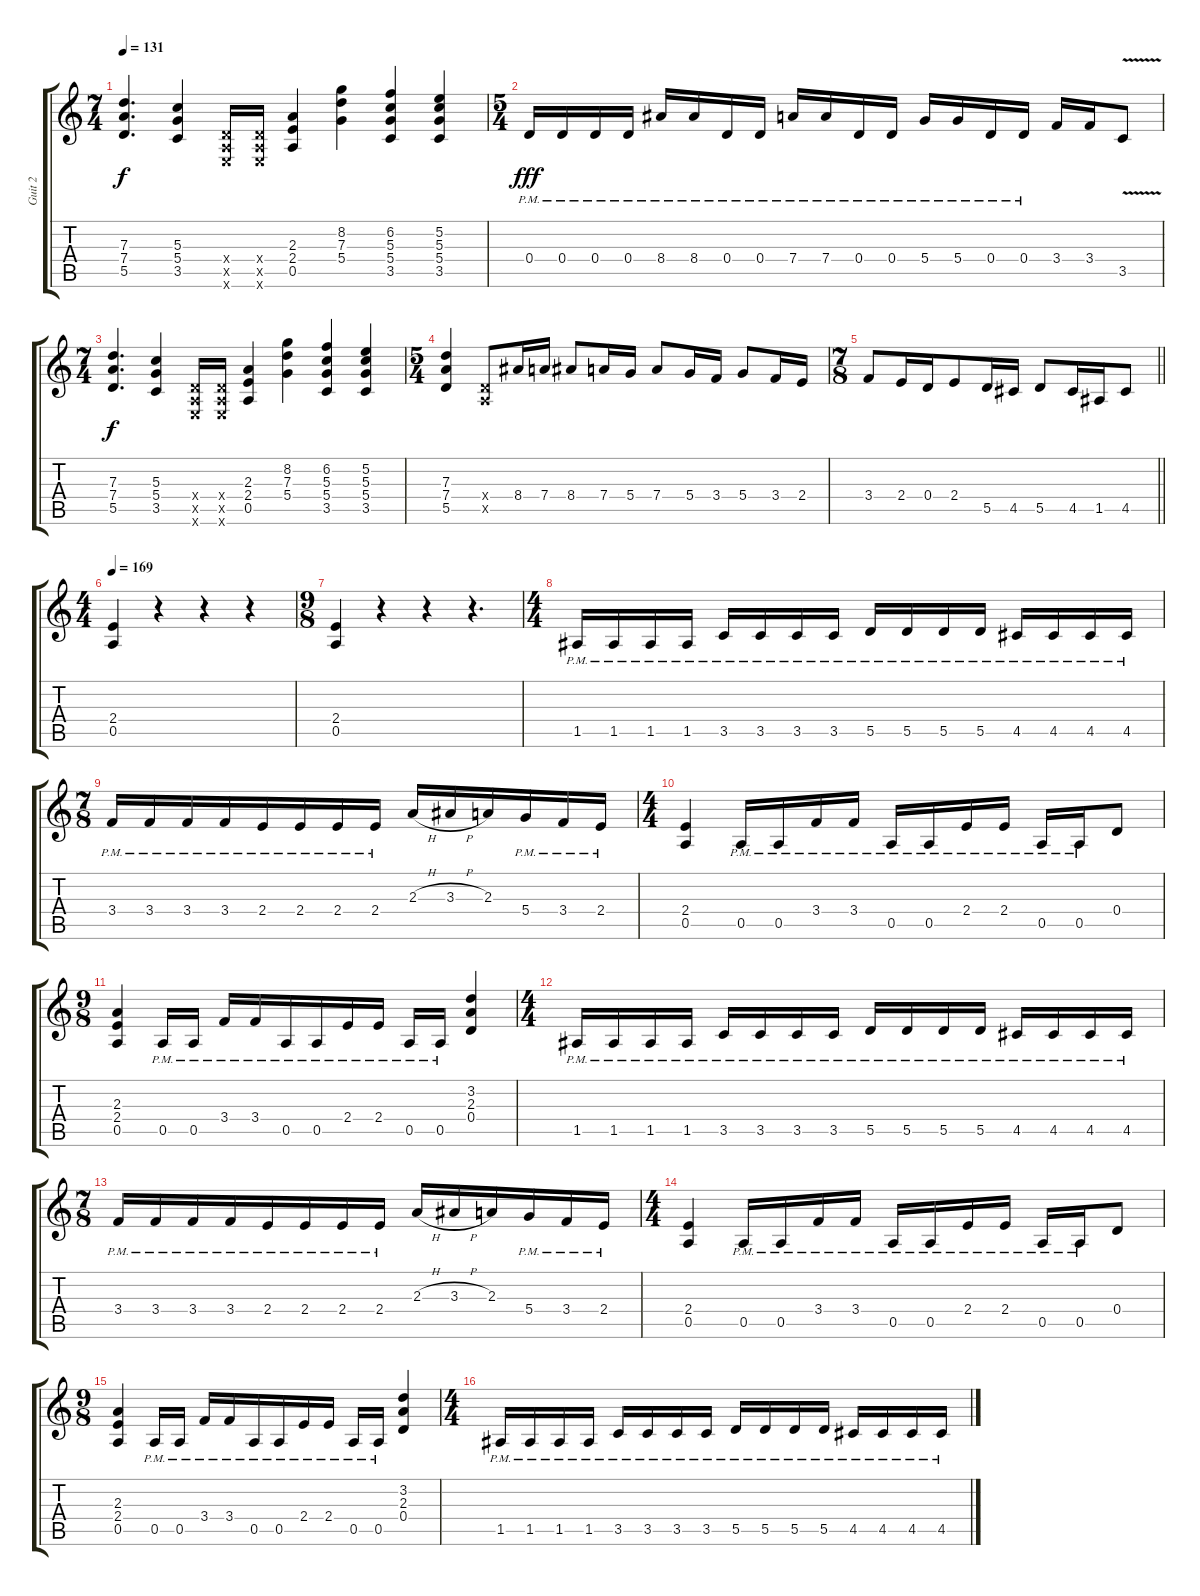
\track ("Guit 2" "Guit 2") {instrument distortionguitar}
\staff {score tabs}
\tuning (E4 B3 G3 D3 A2 E2) {hide}
\ts (7 4)
\tempo 131
\clef g2
\ks c
(7.3 7.4 5.5).4{d dy f} (5.3 5.4 3.5).4 (0.4{x} 0.5{x} 0.6{x}).16 (0.4{x} 0.5{x} 0.6{x}).16 (2.3 2.4 0.5).4 (8.2 7.3 5.4).4 (6.2 5.3 5.4 3.5).4 (5.2 5.3 5.4 3.5).4 |
\ts (5 4)
0.4{pm}.16{dy fff} 0.4{pm}.16 0.4{pm}.16 0.4{pm}.16 8.4{pm}.16 8.4{pm}.16 0.4{pm}.16 0.4{pm}.16 7.4{pm}.16 7.4{pm}.16 0.4{pm}.16 0.4{pm}.16 5.4{pm}.16 5.4{pm}.16 0.4{pm}.16 0.4{pm}.16 3.4.16 3.4.16 3.5{v}.8 |
\ts (7 4)
(7.3 7.4 5.5).4{d dy f} (5.3 5.4 3.5).4 (0.4{x} 0.5{x} 0.6{x}).16 (0.4{x} 0.5{x} 0.6{x}).16 (2.3 2.4 0.5).4 (8.2 7.3 5.4).4 (6.2 5.3 5.4 3.5).4 (5.2 5.3 5.4 3.5).4 |
\ts (5 4)
(7.3 7.4 5.5).4 (0.4{x} 0.5{x}).8 8.4.16 7.4.16 8.4.8 7.4.16 5.4.16 7.4.8 5.4.16 3.4.16 5.4.8 3.4.16 2.4.16 |
\ts (7 8)
\barLineRight lightlight
3.4.8 2.4.16 0.4.16 2.4.8 5.5.16 4.5.16 5.5.8 4.5.16 1.5.16 4.5.8 |
\ts (4 4)
\tempo 169
(2.4 0.5).4 r.4 r.4 r.4 |
\ts (9 8)
(2.4 0.5).4 r.4 r.4 r.4{d} |
\ts (4 4)
1.5{pm}.16 1.5{pm}.16 1.5{pm}.16 1.5{pm}.16 3.5{pm}.16 3.5{pm}.16 3.5{pm}.16 3.5{pm}.16 5.5{pm}.16 5.5{pm}.16 5.5{pm}.16 5.5{pm}.16 4.5{pm}.16 4.5{pm}.16 4.5{pm}.16 4.5{pm}.16 |
\ts (7 8)
3.4{pm}.16 3.4{pm}.16 3.4{pm}.16 3.4{pm}.16 2.4{pm}.16 2.4{pm}.16 2.4{pm}.16 2.4{pm}.16 2.3{h}.16 3.3{h}.16 2.3.16 5.4{pm}.16 3.4{pm}.16 2.4{pm}.16 |
\ts (4 4)
(2.4 0.5).4 0.5{pm}.16 0.5{pm}.16 3.4{pm}.16 3.4{pm}.16 0.5{pm}.16 0.5{pm}.16 2.4{pm}.16 2.4{pm}.16 0.5{pm}.16 0.5{pm}.16 0.4.8 |
\ts (9 8)
(2.3 2.4 0.5).4 0.5{pm}.16 0.5{pm}.16 3.4{pm}.16 3.4{pm}.16 0.5{pm}.16 0.5{pm}.16 2.4{pm}.16 2.4{pm}.16 0.5{pm}.16 0.5{pm}.16 (3.2 2.3 0.4).4 |
\ts (4 4)
1.5{pm}.16 1.5{pm}.16 1.5{pm}.16 1.5{pm}.16 3.5{pm}.16 3.5{pm}.16 3.5{pm}.16 3.5{pm}.16 5.5{pm}.16 5.5{pm}.16 5.5{pm}.16 5.5{pm}.16 4.5{pm}.16 4.5{pm}.16 4.5{pm}.16 4.5{pm}.16 |
\ts (7 8)
3.4{pm}.16 3.4{pm}.16 3.4{pm}.16 3.4{pm}.16 2.4{pm}.16 2.4{pm}.16 2.4{pm}.16 2.4{pm}.16 2.3{h}.16 3.3{h}.16 2.3.16 5.4{pm}.16 3.4{pm}.16 2.4{pm}.16 |
\ts (4 4)
(2.4 0.5).4 0.5{pm}.16 0.5{pm}.16 3.4{pm}.16 3.4{pm}.16 0.5{pm}.16 0.5{pm}.16 2.4{pm}.16 2.4{pm}.16 0.5{pm}.16 0.5{pm}.16 0.4.8 |
\ts (9 8)
(2.3 2.4 0.5).4 0.5{pm}.16 0.5{pm}.16 3.4{pm}.16 3.4{pm}.16 0.5{pm}.16 0.5{pm}.16 2.4{pm}.16 2.4{pm}.16 0.5{pm}.16 0.5{pm}.16 (3.2 2.3 0.4).4 |
\ts (4 4)
1.5{pm}.16 1.5{pm}.16 1.5{pm}.16 1.5{pm}.16 3.5{pm}.16 3.5{pm}.16 3.5{pm}.16 3.5{pm}.16 5.5{pm}.16 5.5{pm}.16 5.5{pm}.16 5.5{pm}.16 4.5{pm}.16 4.5{pm}.16 4.5{pm}.16 4.5{pm}.16
